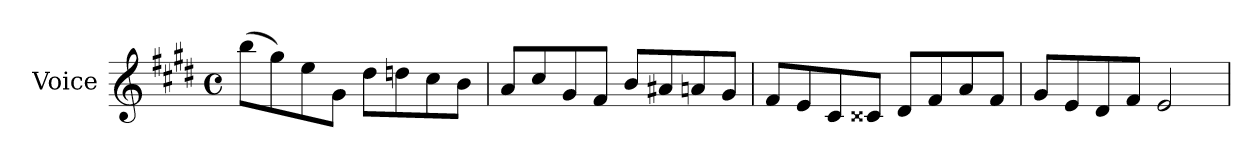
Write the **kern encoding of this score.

**kern
*part1
*staff1
*I"Voice
*I'Voice
*clefG2
*k[f#c#g#d#]
*M4/4
*met(c)
=1
(>8bb\L
8gg#\)
8ee\
8g#\J
8dd#\L
8ddn\
8cc#\
8b\J
=2
8a/L
8cc#/
8g#/
8f#/J
8b/L
8a#X/
8an/
8g#/J
=3
8f#/L
8e/
8c#/
8c##X/J
8d#/L
8f#/
8a/
8f#/J
=4
8g#/L
8e/
8d#/
8f#/J
2e/
=
*-
